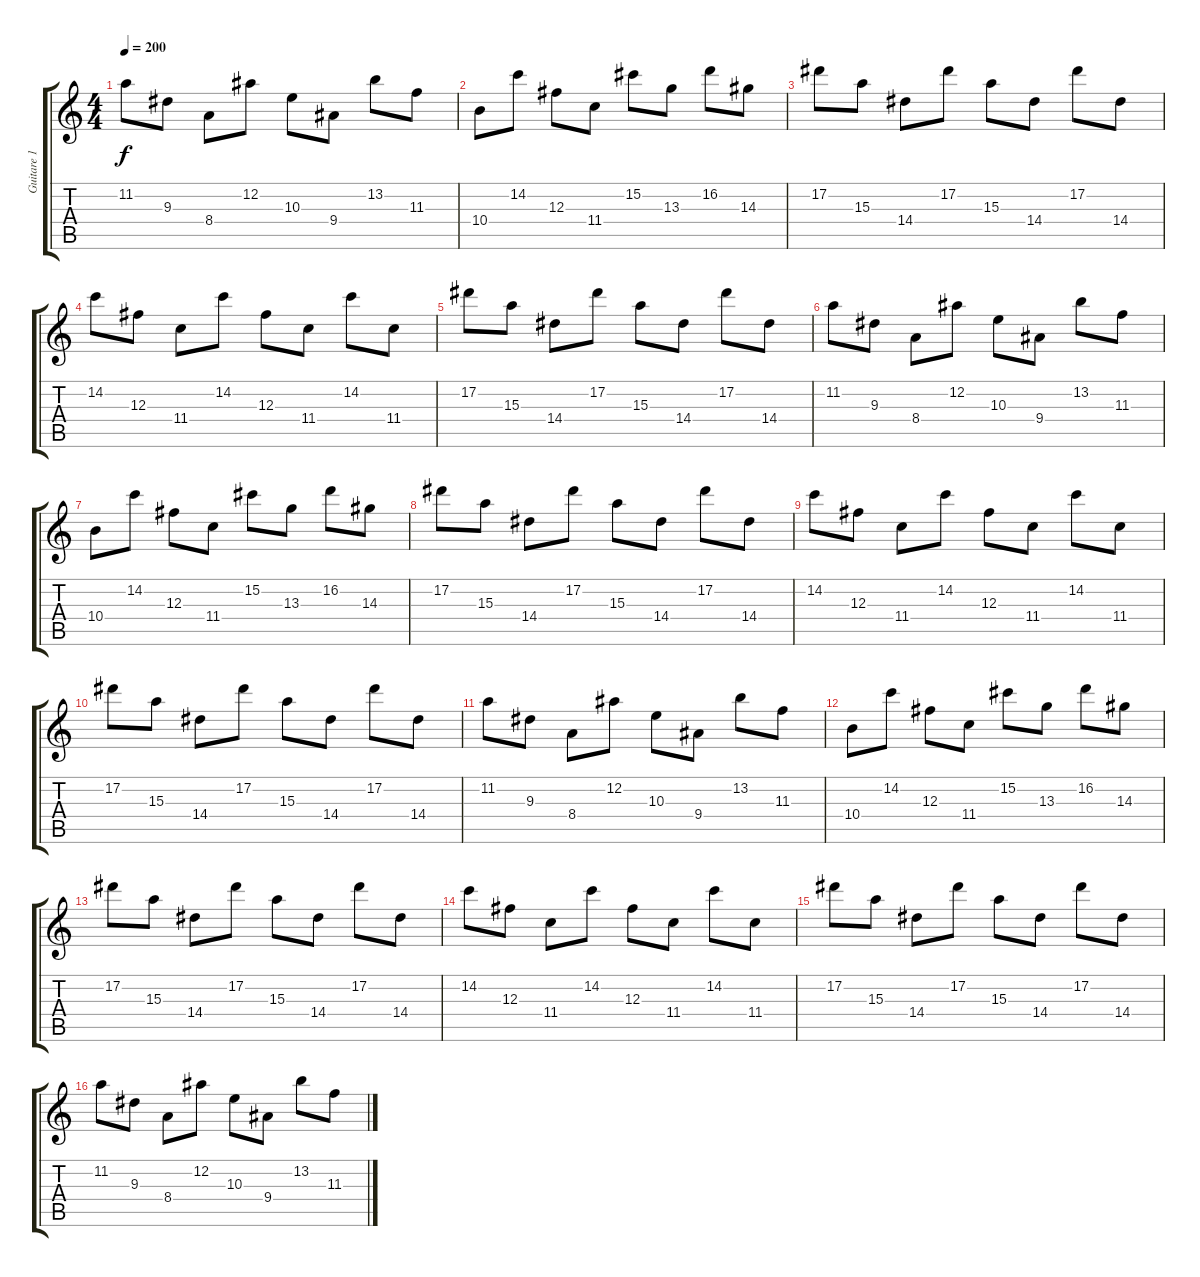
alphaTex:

\track ("Guitare 1" "Guitare 1") {instrument distortionguitar}
\staff {score tabs}
\tuning (Eb4 Bb3 Gb3 Db3 Ab2 Eb2) {hide}
\ts (4 4)
\tempo 200
\clef g2
\ks c
11.2.8{dy f} 9.3.8 8.4.8 12.2.8 10.3.8 9.4.8 13.2.8 11.3.8 |
10.4.8 14.2.8 12.3.8 11.4.8 15.2.8 13.3.8 16.2.8 14.3.8 |
17.2.8 15.3.8 14.4.8 17.2.8 15.3.8 14.4.8 17.2.8 14.4.8 |
14.2.8 12.3.8 11.4.8 14.2.8 12.3.8 11.4.8 14.2.8 11.4.8 |
17.2.8 15.3.8 14.4.8 17.2.8 15.3.8 14.4.8 17.2.8 14.4.8 |
11.2.8 9.3.8 8.4.8 12.2.8 10.3.8 9.4.8 13.2.8 11.3.8 |
10.4.8 14.2.8 12.3.8 11.4.8 15.2.8 13.3.8 16.2.8 14.3.8 |
17.2.8 15.3.8 14.4.8 17.2.8 15.3.8 14.4.8 17.2.8 14.4.8 |
14.2.8 12.3.8 11.4.8 14.2.8 12.3.8 11.4.8 14.2.8 11.4.8 |
17.2.8 15.3.8 14.4.8 17.2.8 15.3.8 14.4.8 17.2.8 14.4.8 |
11.2.8 9.3.8 8.4.8 12.2.8 10.3.8 9.4.8 13.2.8 11.3.8 |
10.4.8 14.2.8 12.3.8 11.4.8 15.2.8 13.3.8 16.2.8 14.3.8 |
17.2.8 15.3.8 14.4.8 17.2.8 15.3.8 14.4.8 17.2.8 14.4.8 |
14.2.8 12.3.8 11.4.8 14.2.8 12.3.8 11.4.8 14.2.8 11.4.8 |
17.2.8 15.3.8 14.4.8 17.2.8 15.3.8 14.4.8 17.2.8 14.4.8 |
11.2.8 9.3.8 8.4.8 12.2.8 10.3.8 9.4.8 13.2.8 11.3.8
